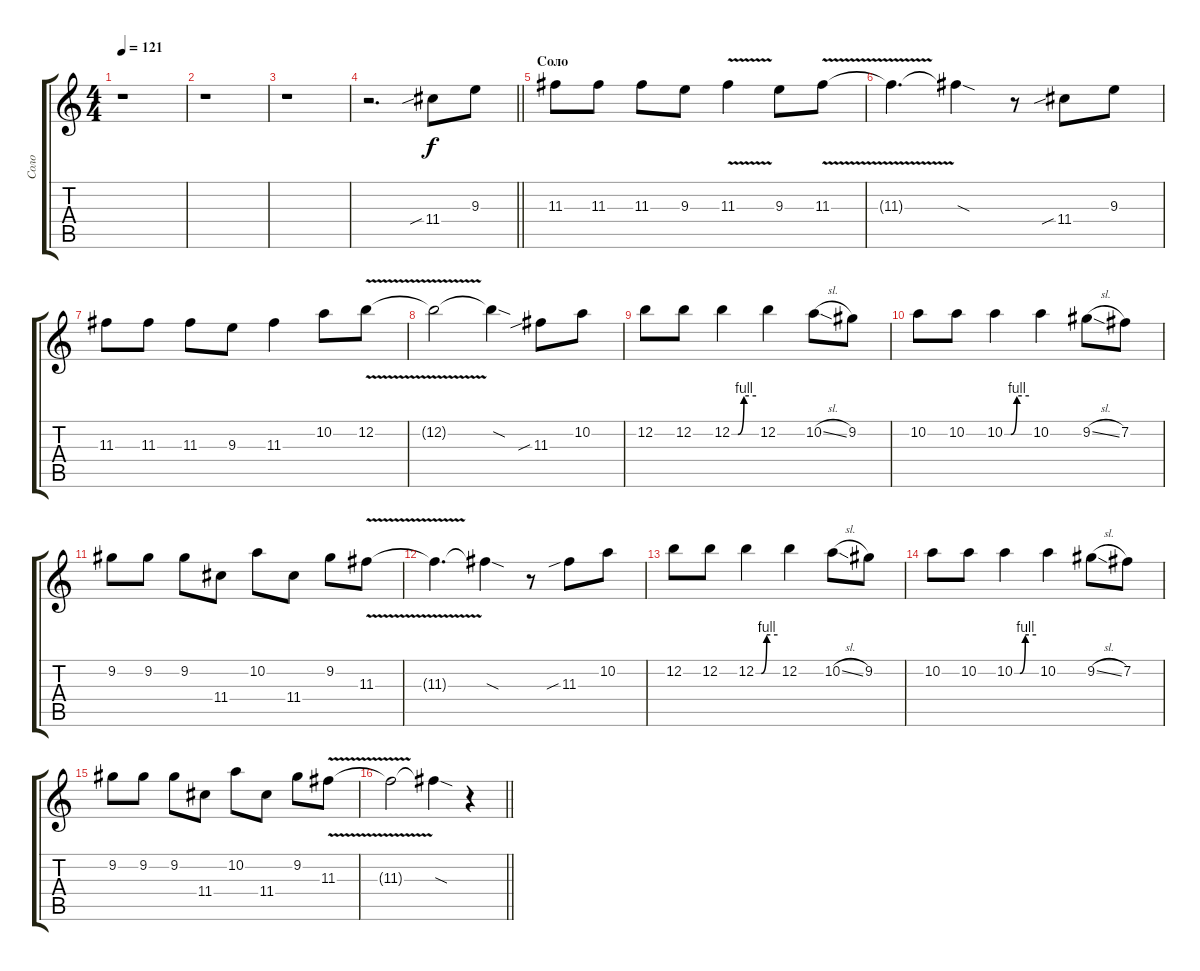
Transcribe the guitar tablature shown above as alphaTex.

\track ("Соло" "Соло") {instrument overdrivenguitar}
\staff {score tabs}
\tuning (E4 B3 G3 D3 A2 E2) {hide}
\ts (4 4)
\tempo 121
\clef g2
\ks c
r.1{dy f} |
r.1 |
r.1 |
\barLineRight lightlight
r.2{d} 11.4{sib}.8 9.3.8 |
\section ("" "Соло")
11.3.8 11.3.8 11.3.8 9.3.8 11.3{v}.4 9.3.8 11.3{v}.8 |
11.3{t}.4{d} 11.3{sod t}.4 r.8 11.4{sib}.8 9.3.8 |
11.3.8 11.3.8 11.3.8 9.3.8 11.3.4 10.2.8 12.2{v}.8 |
12.2{t}.2 12.2{sod t}.4 11.3{sib}.8 10.2.8 |
12.2.8 12.2.8 12.2{be (custom 0 0 15 0 30 4 60 4)}.4 12.2.4 10.2{sl}.8 9.2.8 |
10.2.8 10.2.8 10.2{be (custom 0 0 15 0 30 4 60 4)}.4 10.2.4 9.2{sl}.8 7.2.8 |
9.2.8 9.2.8 9.2.8 11.4.8 10.2.8 11.4.8 9.2.8 11.3{v}.8 |
11.3{t}.4{d} 11.3{sod t}.4 r.8 11.3{sib}.8 10.2.8 |
12.2.8 12.2.8 12.2{be (custom 0 0 15 0 30 4 60 4)}.4 12.2.4 10.2{sl}.8 9.2.8 |
10.2.8 10.2.8 10.2{be (custom 0 0 15 0 30 4 60 4)}.4 10.2.4 9.2{sl}.8 7.2.8 |
9.2.8 9.2.8 9.2.8 11.4.8 10.2.8 11.4.8 9.2.8 11.3{v}.8 |
\barLineRight lightlight
11.3{t}.2 11.3{sod t}.4 r.4
